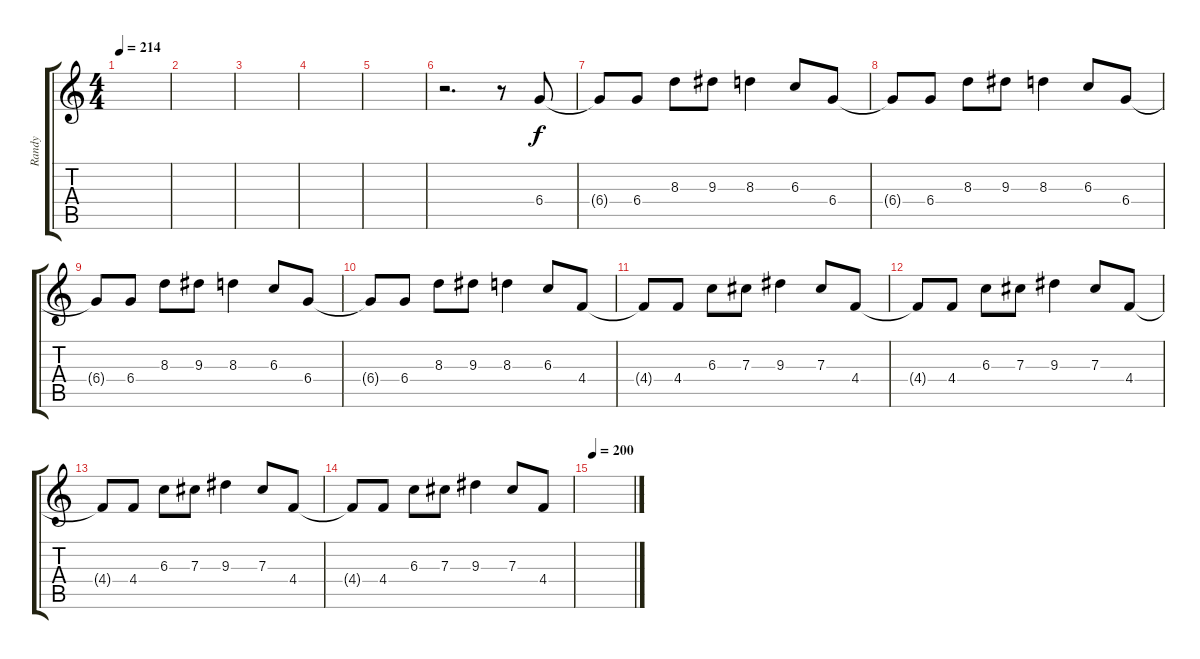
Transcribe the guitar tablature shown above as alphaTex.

\track ("Randy" "Randy") {instrument distortionguitar}
\staff {score tabs}
\tuning (Eb4 Bb3 Gb3 Db3 Ab2 Eb2) {hide}
\ts (4 4)
\tempo 214
\clef g2
\ks c
|
|
|
|
|
r.2{d} r.8 6.4.8 |
6.4{t}.8 6.4.8 8.3.8 9.3.8 8.3.4 6.3.8 6.4.8 |
6.4{t}.8 6.4.8 8.3.8 9.3.8 8.3.4 6.3.8 6.4.8 |
6.4{t}.8 6.4.8 8.3.8 9.3.8 8.3.4 6.3.8 6.4.8 |
6.4{t}.8 6.4.8 8.3.8 9.3.8 8.3.4 6.3.8 4.4.8 |
4.4{t}.8 4.4.8 6.3.8 7.3.8 9.3.4 7.3.8 4.4.8 |
4.4{t}.8 4.4.8 6.3.8 7.3.8 9.3.4 7.3.8 4.4.8 |
4.4{t}.8 4.4.8 6.3.8 7.3.8 9.3.4 7.3.8 4.4.8 |
4.4{t}.8 4.4.8 6.3.8 7.3.8 9.3.4 7.3.8 4.4.8 |
\tempo 200
